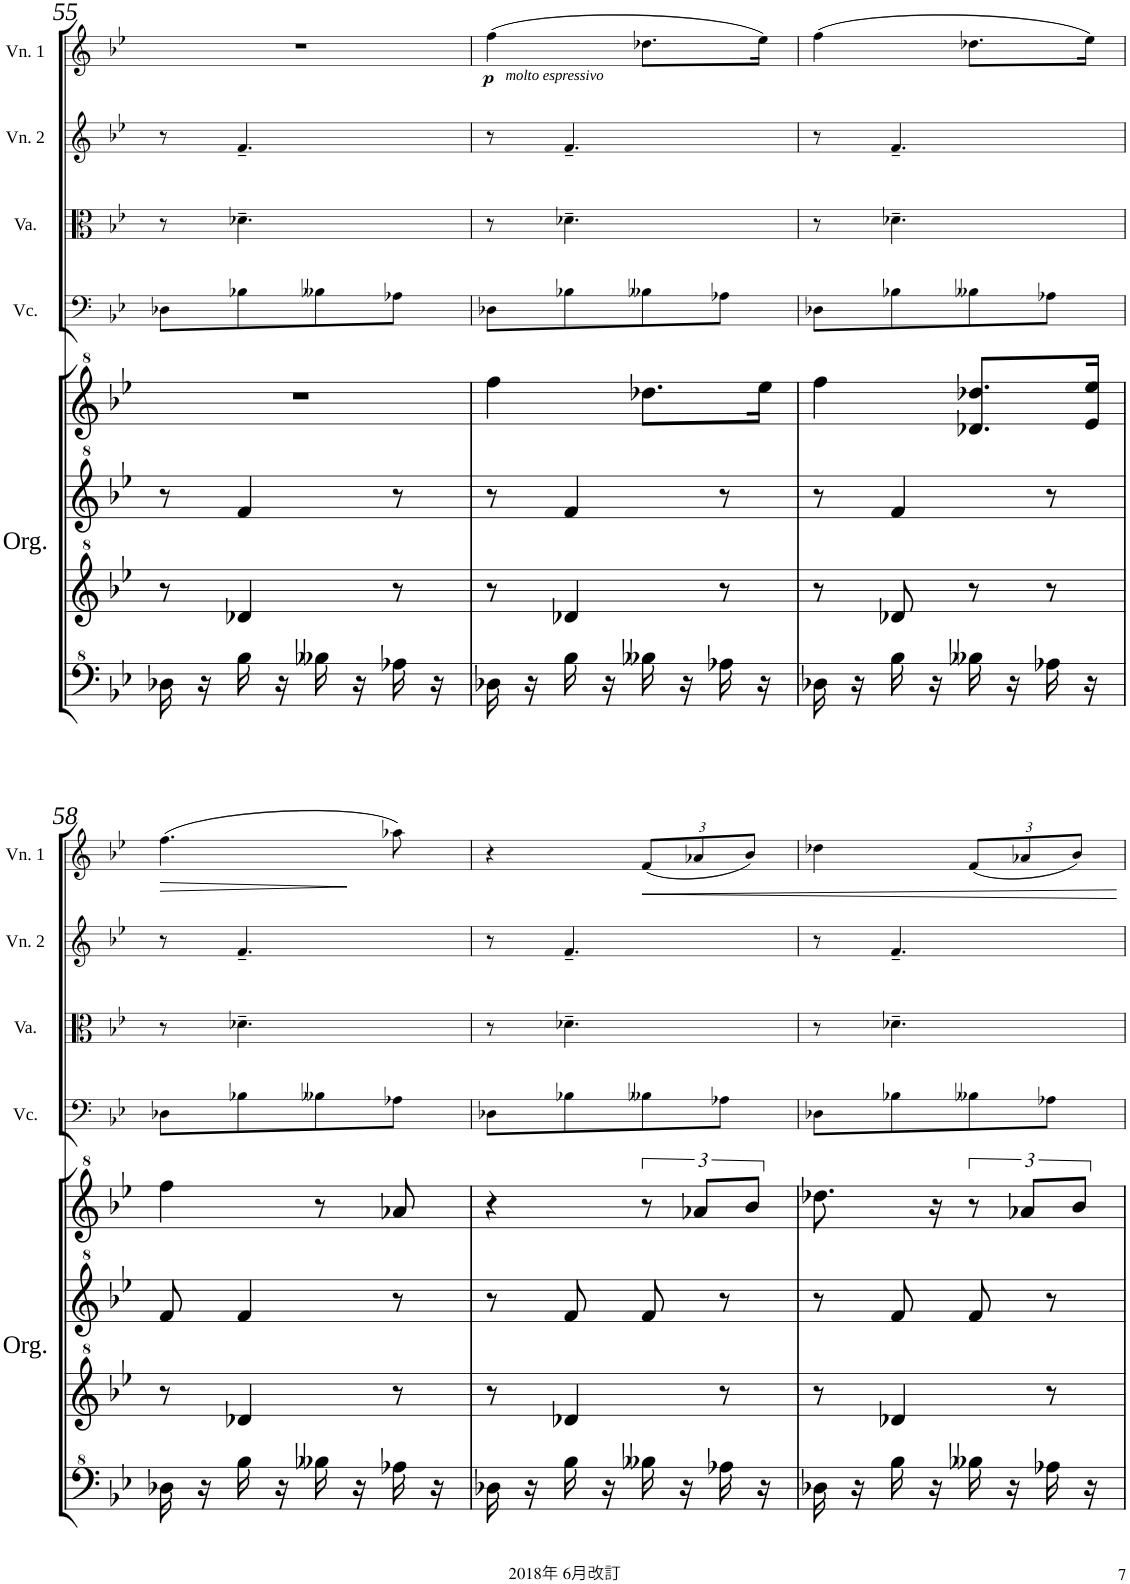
**kern	**kern	**kern	**kern	**kern	**kern	**kern	**kern	**dynam
*part5	*part5	*part5	*part5	*part4	*part3	*part2	*part1	*part1
*staff8	*staff7	*staff6	*staff5	*staff4	*staff3	*staff2	*staff1	*staff1
*I"Organ	*	*	*	*I"Violoncello	*I"Viola	*I"Violin 2	*I"Violin 1	*
*I'Org.	*	*	*	*I'Vc.	*I'Va.	*I'Vn. 2	*I'Vn. 1	*
!!LO:PB:g=z
*clefF^4	*clefG^2	*clefG^2	*clefG^2	*clefF4	*clefC3	*clefG2	*clefG2	*
*k[b-e-]	*k[b-e-]	*k[b-e-]	*k[b-e-]	*k[b-e-]	*k[b-e-]	*k[b-e-]	*k[b-e-]	*
*M2/4	*M2/4	*M2/4	*M2/4	*M2/4	*M2/4	*M2/4	*M2/4	*
=55	=55	=55	=55	=55	=55	=55	=55	=55
16d-X\	8r	8r	2r	8D-X\L	8r	8r	2r	.
16r	.	.	.	.	.	.	.	.
16b-\	4dd-X/	4ff/	.	8B-X\	4.d-X~\	4.f~/	.	.
16r	.	.	.	.	.	.	.	.
16b--X\	.	.	.	8B--X\	.	.	.	.
16r	.	.	.	.	.	.	.	.
16a-X\	8r	8r	.	8A-X\J	.	.	.	.
16r	.	.	.	.	.	.	.	.
=56	=56	=56	=56	=56	=56	=56	=56	=56
!	!	!	!	!	!	!	!LO:TX:b:i:t=molto espressivo	!
!	!	!	!	!	!	!	!	!LO:DY:b
16d-X\	8r	8r	4fff\	8D-X\L	8r	8r	(4ff\	p
16r	.	.	.	.	.	.	.	.
16b-\	4dd-X/	4ff/	.	8B-X\	4.d-X~\	4.f~/	.	.
16r	.	.	.	.	.	.	.	.
16b--X\	.	.	8.ddd-X\L	8B--X\	.	.	8.dd-X\L	.
16r	.	.	.	.	.	.	.	.
16a-X\	8r	8r	.	8A-X\J	.	.	.	.
16r	.	.	16eee-\Jk	.	.	.	16ee-\Jk)	.
=57	=57	=57	=57	=57	=57	=57	=57	=57
16d-X\	8r	8r	4fff\	8D-X\L	8r	8r	(4ff\	.
16r	.	.	.	.	.	.	.	.
16b-\	8dd-X/	4ff/	.	8B-X\	4.d-X~\	4.f~/	.	.
16r	.	.	.	.	.	.	.	.
16b--X\	8r	.	8.dd-X/ 8.ddd-X/L	8B--X\	.	.	8.dd-X\L	.
16r	.	.	.	.	.	.	.	.
16a-X\	8r	8r	.	8A-X\J	.	.	.	.
16r	.	.	16ee-/ 16eee-/Jk	.	.	.	16ee-\Jk)	.
!!LO:LB:g=z
=58	=58	=58	=58	=58	=58	=58	=58	=58
!	!	!	!	!	!	!	!	!LO:HP:b
16d-X\	8r	8ff/	4fff\	8D-X\L	8r	8r	(4.ff\	>
16r	.	.	.	.	.	.	.	.
16b-\	4dd-X/	4ff/	.	8B-X\	4.d-X~\	4.f~/	.	.
16r	.	.	.	.	.	.	.	.
16b--X\	.	.	8r	8B--X\	.	.	.	.
16r	.	.	.	.	.	.	.	.
16a-X\	8r	8r	8aa-X/	8A-X\J	.	.	8aa-X\)	.
16r	.	.	.	.	.	.	.	.
.	.	.	.	.	.	.	.	]
=59	=59	=59	=59	=59	=59	=59	=59	=59
16d-X\	8r	8r	4r	8D-X\L	8r	8r	4r	.
16r	.	.	.	.	.	.	.	.
16b-\	4dd-X/	8ff/	.	8B-X\	4.d-X~\	4.f~/	.	.
16r	.	.	.	.	.	.	.	.
*	*	*	*	*	*	*	*Xbrackettup	*
!	!	!	!	!	!	!	!	!LO:HP:b
16b--X\	.	8ff/	12r	8B--X\	.	.	(12f/L	<
16r	.	.	.	.	.	.	.	.
.	.	.	12aa-X/L	.	.	.	12a-X/	.
16a-X\	8r	8r	.	8A-X\J	.	.	.	.
.	.	.	12bb-/J	.	.	.	12b-/J)	.
16r	.	.	.	.	.	.	.	.
=60	=60	=60	=60	=60	=60	=60	=60	=60
16d-X\	8r	8r	8.ddd-X\	8D-X\L	8r	8r	4dd-X\	.
16r	.	.	.	.	.	.	.	.
16b-\	4dd-X/	8ff/	.	8B-X\	4.d-X~\	4.f~/	.	.
16r	.	.	16r	.	.	.	.	.
16b--X\	.	8ff/	12r	8B--X\	.	.	(12f/L	.
16r	.	.	.	.	.	.	.	.
.	.	.	12aa-X/L	.	.	.	12a-X/	.
16a-X\	8r	8r	.	8A-X\J	.	.	.	.
.	.	.	12bb-/J	.	.	.	12b-/J)	.
16r	.	.	.	.	.	.	.	.
.	.	.	.	.	.	.	.	[
=	=	=	=	=	=	=	=	=
*-	*-	*-	*-	*-	*-	*-	*-	*-
